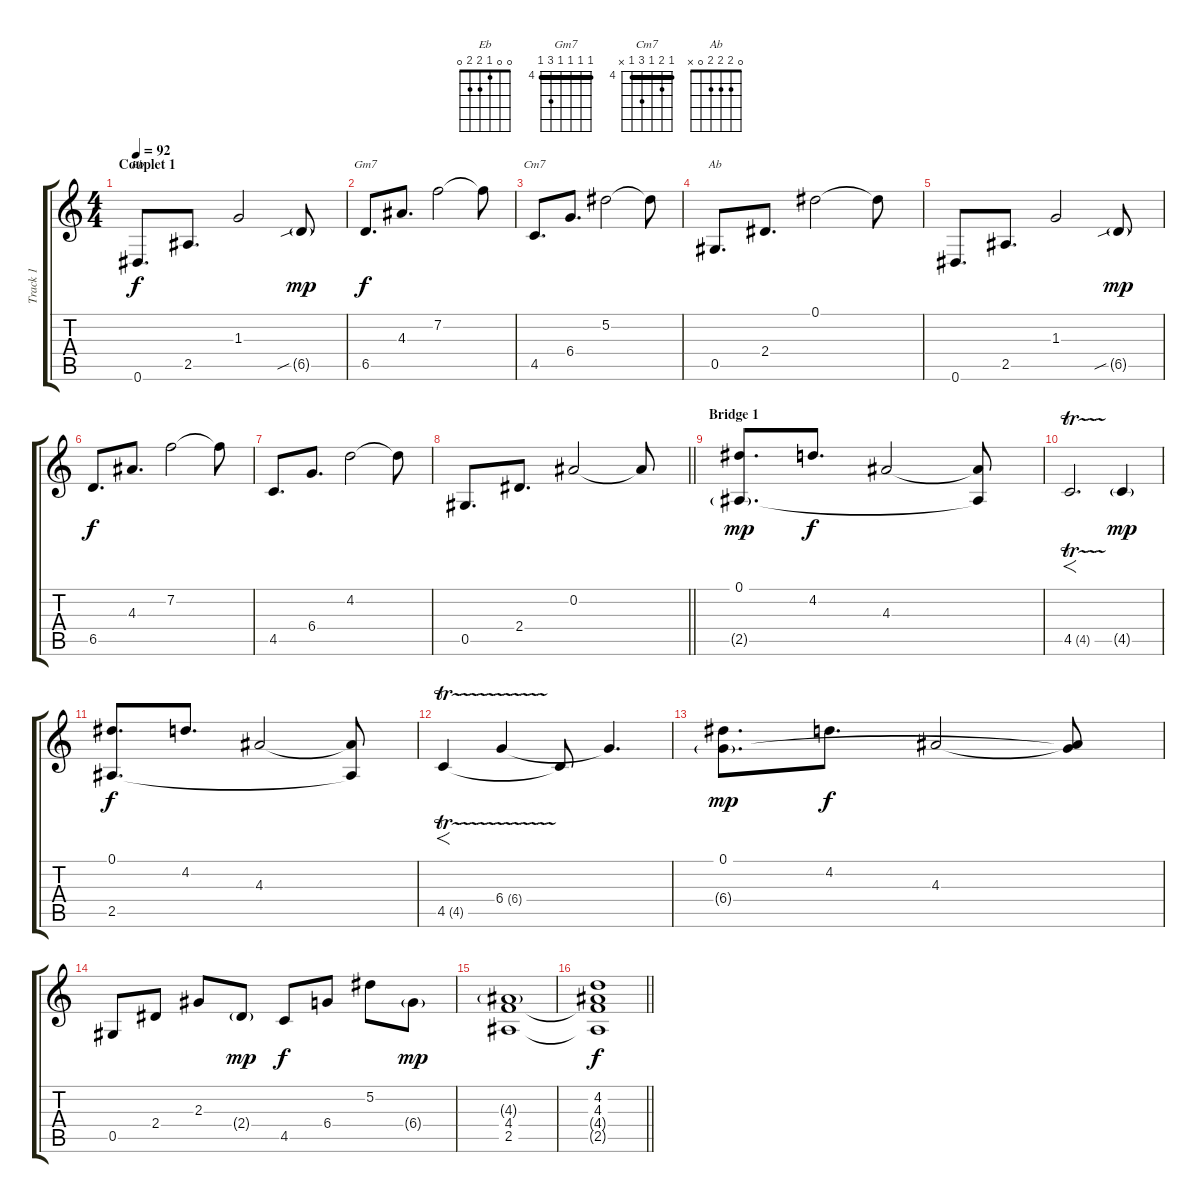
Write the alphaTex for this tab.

\track ("Track 1" "Track 1") {instrument acousticguitarsteel}
\staff {score tabs}
\tuning (Eb4 Bb3 Gb3 Db3 Ab2 Eb2) {hide}
\chord ("Eb" 0 0 1 2 2 0)
\chord ("Gm7" 4 4 4 4 6 4) {firstfret 4 barre 4}
\chord ("Cm7" 4 5 4 6 4 x) {firstfret 4 barre 4}
\chord ("Ab" 0 2 2 2 0 x)
\ts (4 4)
\section ("" "Couplet 1")
\tempo 92
\clef g2
\ks c
0.6.8{d ch "Eb" dy f instrument acousticguitarsteel} 2.5.8{d} 1.3.2 6.5{sib g}.8{dy mp} |
6.5.8{d ch "Gm7" dy f} 4.3.8{d} 7.2.2 7.2{t}.8 |
4.5.8{d ch "Cm7"} 6.4.8{d} 5.2.2 5.2{t}.8 |
0.5.8{d ch "Ab"} 2.4.8{d} 0.1.2 0.1{t}.8 |
0.6.8{d} 2.5.8{d} 1.3.2 6.5{sib g}.8{dy mp} |
6.5.8{d dy f} 4.3.8{d} 7.2.2 7.2{t}.8 |
4.5.8{d} 6.4.8{d} 4.2.2 4.2{t}.8 |
\barLineRight lightlight
0.5.8{d} 2.4.8{d} 0.2.2 0.2{t}.8 |
\section ("" "Bridge 1")
(0.1 2.5{g}).8{d dy mp} 4.2.8{d dy f} 4.3.2 (4.3{t} 2.5{t}).8 |
4.5{tr (4 32)}.2{f d} 4.5{g}.4{dy mp} |
(0.1 2.5).8{d dy f} 4.2.8{d} 4.3.2 (4.3{t} 2.5{t}).8 |
4.5{tr (4 32)}.4{f} 6.4{tr (6 32)}.4 4.5{t}.8 6.4{t}.4{d} |
(0.1 6.4{g}).8{d dy mp} 4.2.8{d dy f} 4.3.2 (4.3{t} 6.4{t}).8 |
0.5.8 2.4.8 2.3.8 2.4{g}.8{dy mp} 4.5.8{dy f} 6.4.8 5.2.8 6.4{g}.8{dy mp} |
(4.3{g} 4.4 2.5).1 |
\barLineRight lightlight
(4.2 4.3 4.4{t} 2.5{t}).1{dy f}
